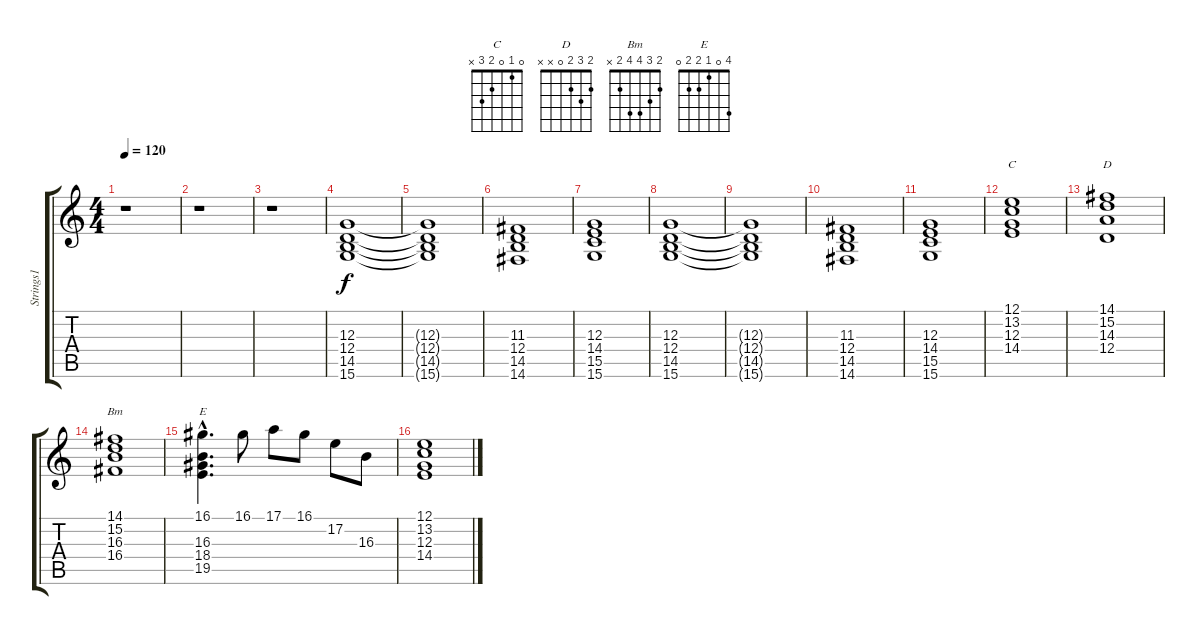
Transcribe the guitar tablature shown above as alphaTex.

\track ("Strings1" "Strings1") {instrument stringensemble1}
\staff {score tabs}
\tuning (E4 B3 G3 D3 A2 E2) {hide}
\chord ("C" 0 1 0 2 3 x)
\chord ("D" 2 3 2 0 x x)
\chord ("Bm" 2 3 4 4 2 x)
\chord ("E" 4 0 1 2 2 0)
\ts (4 4)
\tempo 120
\clef g2
\ks c
r.1{dy f} |
r.1 |
r.1 |
(12.3 12.4 14.5 15.6).1 |
(12.3{t} 12.4{t} 14.5{t} 15.6{t}).1 |
(11.3 12.4 14.5 14.6).1 |
(12.3 14.4 15.5 15.6).1 |
(12.3 12.4 14.5 15.6).1 |
(12.3{t} 12.4{t} 14.5{t} 15.6{t}).1 |
(11.3 12.4 14.5 14.6).1 |
(12.3 14.4 15.5 15.6).1 |
(12.1 13.2 12.3 14.4).1{ch "C"} |
(14.1 15.2 14.3 12.4).1{ch "D"} |
(14.1 15.2 16.3 16.4).1{ch "Bm"} |
(16.1{hac} 16.3{hac} 18.4{hac} 19.5{hac}).4{d ch "E"} 16.1.8 17.1.8 16.1.8 17.2.8 16.3.8 |
(12.1 13.2 12.3 14.4).1
